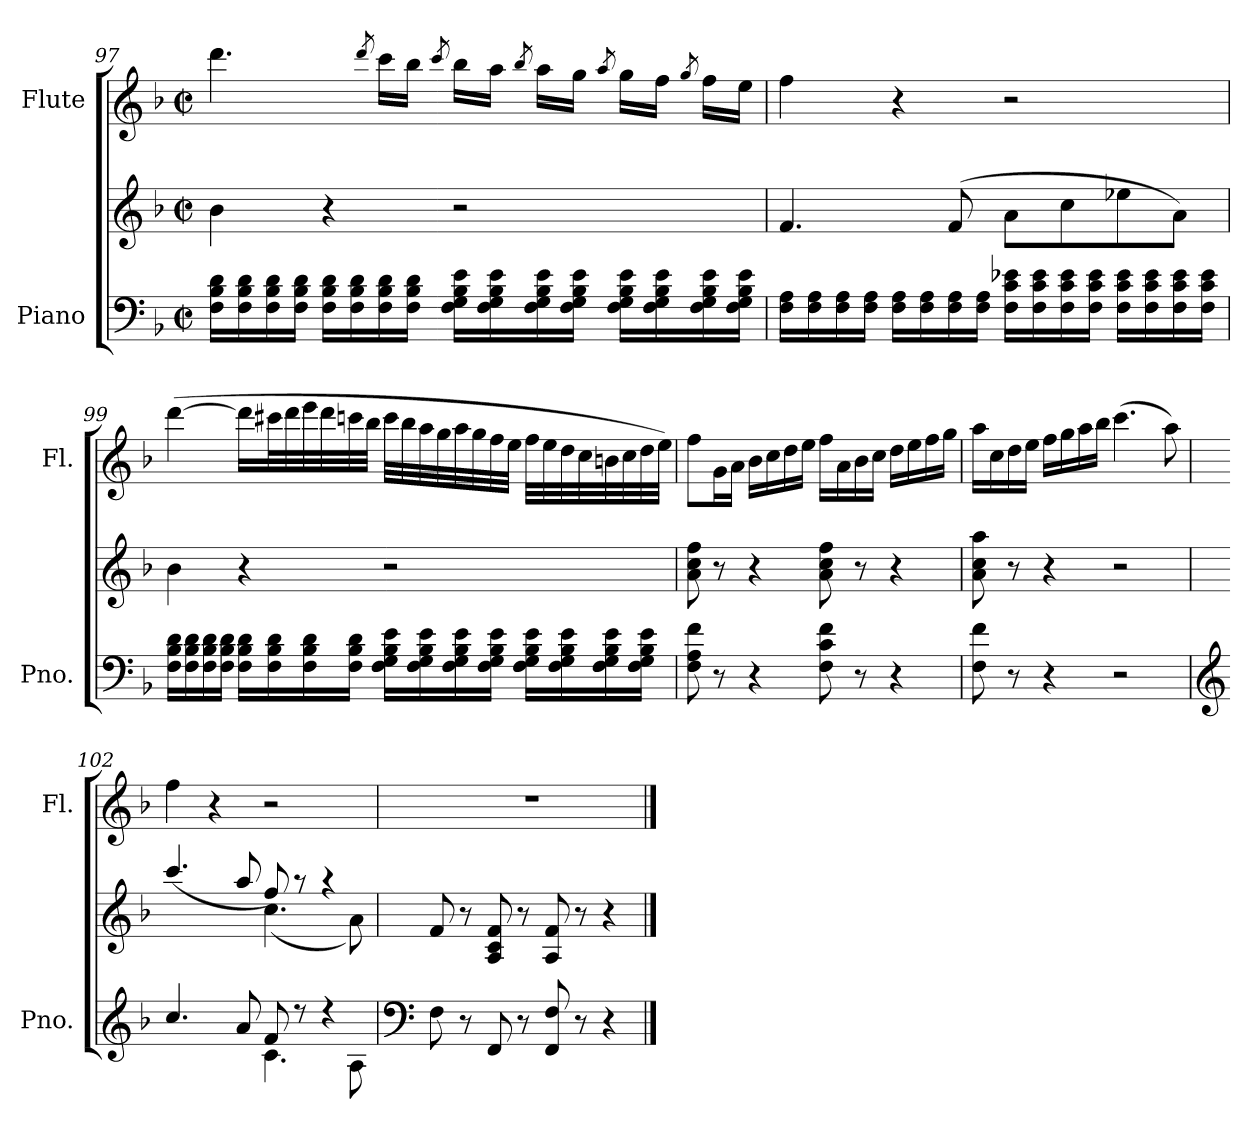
**kern	**kern	**kern
*part2	*part2	*part1
*staff3	*staff2	*staff1
*I"Piano	*	*I"Flute
*I'Pno.	*	*I'Fl.
!!LO:LB:g=z
*clefF4	*clefG2	*clefG2
*k[b-]	*k[b-]	*k[b-]
*M2/2	*M2/2	*M2/2
*met(c|)	*met(c|)	*met(c|)
=97	=97	=97
16F\ 16B-\ 16d\LL	4b-\	4.ddd\
16F\ 16B-\ 16d\	.	.
16F\ 16B-\ 16d\	.	.
16F\ 16B-\ 16d\JJ	.	.
16F\ 16B-\ 16d\LL	4r	.
16F\ 16B-\ 16d\	.	.
.	.	8qddd/
16F\ 16B-\ 16d\	.	16ccc\LL
16F\ 16B-\ 16d\JJ	.	16bb-\JJ
.	.	8qccc/
16F\ 16G\ 16B-\ 16e\LL	2r	16bb-\LL
16F\ 16G\ 16B-\ 16e\	.	16aa\JJ
.	.	8qbb-/
16F\ 16G\ 16B-\ 16e\	.	16aa\LL
16F\ 16G\ 16B-\ 16e\JJ	.	16gg\JJ
.	.	8qaa/
16F\ 16G\ 16B-\ 16e\LL	.	16gg\LL
16F\ 16G\ 16B-\ 16e\	.	16ff\JJ
.	.	8qgg/
16F\ 16G\ 16B-\ 16e\	.	16ff\LL
16F\ 16G\ 16B-\ 16e\JJ	.	16ee\JJ
=98	=98	=98
16F\ 16A\LL	4.f/	4ff\
16F\ 16A\	.	.
16F\ 16A\	.	.
16F\ 16A\JJ	.	.
16F\ 16A\LL	.	4r
16F\ 16A\	.	.
16F\ 16A\	(8f/	.
16F\ 16A\JJ	.	.
16F\ 16c\ 16e-X\LL	8a\L	2r
16F\ 16c\ 16e-\	.	.
16F\ 16c\ 16e-\	8cc\	.
16F\ 16c\ 16e-\JJ	.	.
16F\ 16c\ 16e-\LL	8ee-X\	.
16F\ 16c\ 16e-\	.	.
16F\ 16c\ 16e-\	8a\J)	.
16F\ 16c\ 16e-\JJ	.	.
!!LO:LB:g=z
=99	=99	=99
16F\ 16B-\ 16d\LL	4b-\	([4ddd\
16F\ 16B-\ 16d\	.	.
16F\ 16B-\ 16d\	.	.
16F\ 16B-\ 16d\JJ	.	.
16F\ 16B-\ 16d\LL	4r	16ddd\LL]
16F\ 16B-\ 16d\	.	32ccc#X\L
.	.	32ddd\
16F\ 16B-\ 16d\	.	32eee\
.	.	32ddd\
16F\ 16B-\ 16d\JJ	.	32cccn\
.	.	32bb-\JJJ
16F\ 16G\ 16B-\ 16e\LL	2r	32ccc\LLL
.	.	32bb-\
16F\ 16G\ 16B-\ 16e\	.	32aa\
.	.	32gg\
16F\ 16G\ 16B-\ 16e\	.	32aa\
.	.	32gg\
16F\ 16G\ 16B-\ 16e\JJ	.	32ff\
.	.	32ee\JJJ
16F\ 16G\ 16B-\ 16e\LL	.	32ff\LLL
.	.	32ee\
16F\ 16G\ 16B-\ 16e\	.	32dd\
.	.	32cc\
16F\ 16G\ 16B-\ 16e\	.	32bn\
.	.	32cc\
16F\ 16G\ 16B-\ 16e\JJ	.	32dd\
.	.	32ee\JJJ)
=100	=100	=100
8F\ 8A\ 8f\	8a\ 8cc\ 8ff\	8ff\L
8r	8r	16g\L
.	.	16a\JJ
4r	4r	16b-\LL
.	.	16cc\
.	.	16dd\
.	.	16ee\JJ
8F\ 8c\ 8f\	8a\ 8cc\ 8ff\	16ff\LL
.	.	16a\
8r	8r	16b-\
.	.	16cc\JJ
4r	4r	16dd\LL
.	.	16ee\
.	.	16ff\
.	.	16gg\JJ
=101	=101	=101
8F\ 8f\	8a\ 8cc\ 8aa\	16aa\LL
.	.	16cc\
8r	8r	16dd\
.	.	16ee\JJ
4r	4r	16ff\LL
.	.	16gg\
.	.	16aa\
.	.	16bb-\JJ
2r	2r	(4.ccc\
.	.	8aa\)
!!LO:LB:g=z
=102	=102	=102
*clefG2	*	*
*	*	*MM50
*^	*^	*
4.cc/	2ryy	(4.ccc/	2ryy	4ff\
.	.	.	.	4r
8a/	.	8aa/	.	.
8f/	4.c\	8ff/)	(4.cc\	2r
8r	.	8r	.	.
4r	.	4r	.	.
.	8A\	.	8a\)	.
*v	*v	*	*	*
*	*v	*v	*
=103	=103	=103
*clefF4	*	*
8F\	8f/	1r
8r	8r	.
8FF/	8A/ 8c/ 8f/	.
8r	8r	.
8FF/ 8F/	8A/ 8f/	.
8r	8r	.
4r	4r	.
==	==	==
*-	*-	*-
